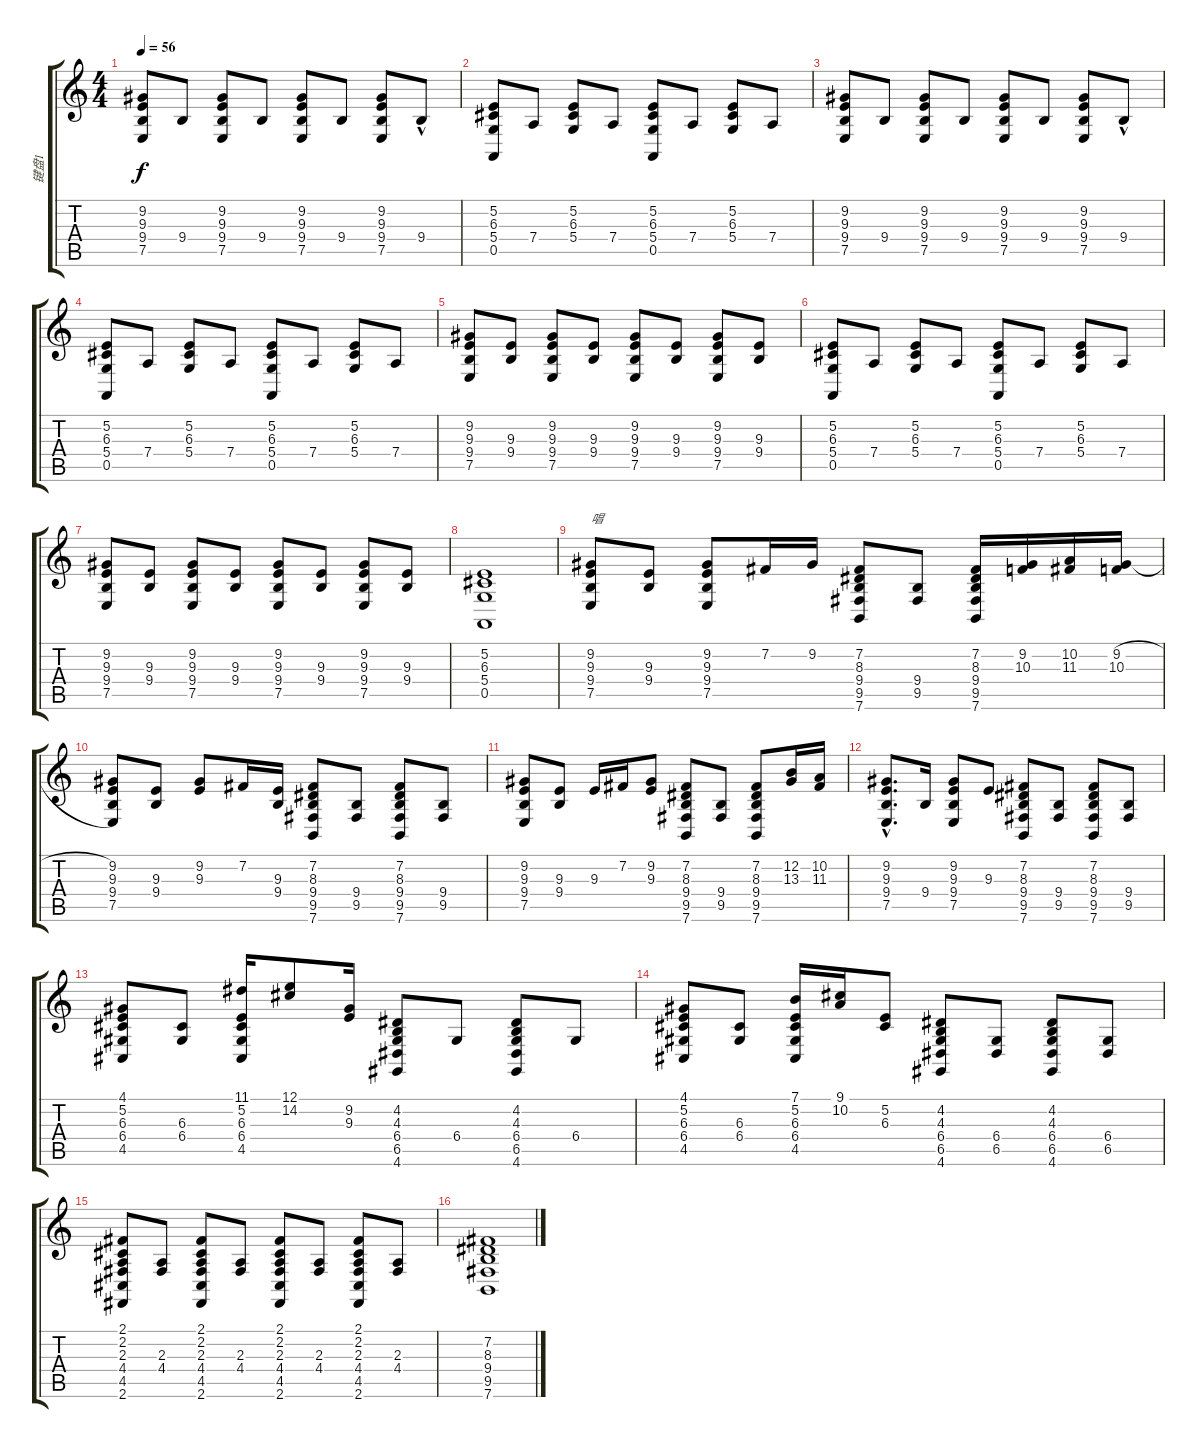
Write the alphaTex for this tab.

\track ("键盘1" "键盘1") {instrument electricgrandpiano}
\staff {score tabs}
\tuning (E4 B3 G3 D3 A2 E2) {hide}
\ts (4 4)
\tempo 56
\clef g2
\ks c
(9.2 9.3 9.4 7.5).8{dy f instrument electricgrandpiano} 9.4.8 (9.2 9.3 9.4 7.5).8 9.4.8 (9.2 9.3 9.4 7.5).8 9.4.8 (9.2 9.3 9.4 7.5).8 9.4{hac}.8 |
(5.2 6.3 5.4 0.5).8 7.4.8 (5.2 6.3 5.4).8 7.4.8 (5.2 6.3 5.4 0.5).8 7.4.8 (5.2 6.3 5.4).8 7.4.8 |
(9.2 9.3 9.4 7.5).8 9.4.8 (9.2 9.3 9.4 7.5).8 9.4.8 (9.2 9.3 9.4 7.5).8 9.4.8 (9.2 9.3 9.4 7.5).8 9.4{hac}.8 |
(5.2 6.3 5.4 0.5).8 7.4.8 (5.2 6.3 5.4).8 7.4.8 (5.2 6.3 5.4 0.5).8 7.4.8 (5.2 6.3 5.4).8 7.4.8 |
(9.2 9.3 9.4 7.5).8 (9.3 9.4).8 (9.2 9.3 9.4 7.5).8 (9.3 9.4).8 (9.2 9.3 9.4 7.5).8 (9.3 9.4).8 (9.2 9.3 9.4 7.5).8 (9.3 9.4).8 |
(5.2 6.3 5.4 0.5).8 7.4.8 (5.2 6.3 5.4).8 7.4.8 (5.2 6.3 5.4 0.5).8 7.4.8 (5.2 6.3 5.4).8 7.4.8 |
(9.2 9.3 9.4 7.5).8 (9.3 9.4).8 (9.2 9.3 9.4 7.5).8 (9.3 9.4).8 (9.2 9.3 9.4 7.5).8 (9.3 9.4).8 (9.2 9.3 9.4 7.5).8 (9.3 9.4).8 |
(5.2 6.3 5.4 0.5).1{volume 16} |
(9.2 9.3 9.4 7.5).8{txt "唱" volume 7} (9.3 9.4).8 (9.2 9.3 9.4 7.5).8 7.2.16 9.2.16 (7.2 8.3 9.4 9.5 7.6).8 (9.4 9.5).8 (7.2 8.3 9.4 9.5 7.6).16 (9.2 10.3).16 (10.2 11.3).16 (9.2{h} 10.3).16 |
(9.2 9.3 9.4 7.5).8 (9.3 9.4).8 (9.2 9.3).8 7.2.16 (9.3 9.4).16 (7.2 8.3 9.4 9.5 7.6).8 (9.4 9.5).8 (7.2 8.3 9.4 9.5 7.6).8 (9.4 9.5).8 |
(9.2 9.3 9.4 7.5).8 (9.3 9.4).8 9.3.16 7.2.16 (9.2 9.3).8 (7.2 8.3 9.4 9.5 7.6).8 (9.4 9.5).8 (7.2 8.3 9.4 9.5 7.6).8 (12.2 13.3).16 (10.2 11.3).16 |
(9.2{hac} 9.3{hac} 9.4{hac} 7.5{hac}).8{d} 9.4.16 (9.2 9.3 9.4 7.5).8 9.3.8 (7.2 8.3 9.4 9.5 7.6).8 (9.4 9.5).8 (7.2 8.3 9.4 9.5 7.6).8 (9.4 9.5).8 |
(4.1 5.2 6.3 6.4 4.5).8 (6.3 6.4).8 (11.1 5.2 6.3 6.4 4.5).16 (12.1 14.2).8 (9.2 9.3).16 (4.2 4.3 6.4 6.5 4.6).8 6.4.8 (4.2 4.3 6.4 6.5 4.6).8 6.4.8 |
(4.1 5.2 6.3 6.4 4.5).8 (6.3 6.4).8 (7.1 5.2 6.3 6.4 4.5).16 (9.1 10.2).16 (5.2 6.3).8 (4.2 4.3 6.4 6.5 4.6).8 (6.4 6.5).8 (4.2 4.3 6.4 6.5 4.6).8 (6.4 6.5).8 |
(2.1 2.2 2.3 4.4 4.5 2.6).8 (2.3 4.4).8 (2.1 2.2 2.3 4.4 4.5 2.6).8 (2.3 4.4).8 (2.1 2.2 2.3 4.4 4.5 2.6).8 (2.3 4.4).8 (2.1 2.2 2.3 4.4 4.5 2.6).8 (2.3 4.4).8 |
(7.2 8.3 9.4 9.5 7.6).1{volume 13}
